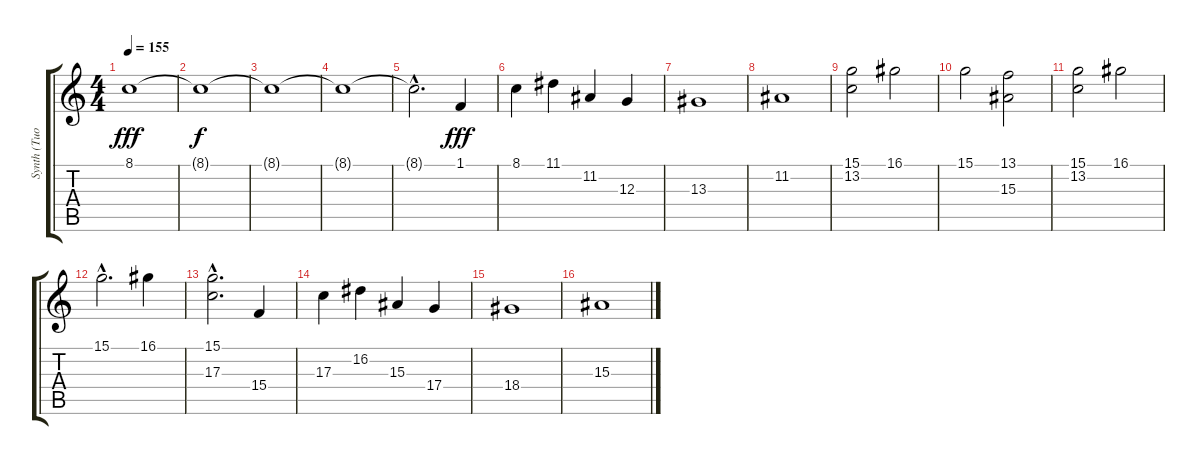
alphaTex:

\track ("Synth (Tuomas)" "Synth (Tuo") {instrument pad2warm}
\staff {score tabs}
\tuning (E4 B3 G3 D3 A2 E2) {hide}
\ts (4 4)
\tempo 155
\clef g2
\ks c
8.1.1{dy fff instrument pad2warm} |
8.1{t}.1{dy f} |
8.1{t}.1 |
8.1{t}.1 |
8.1{hac t}.2{d} 1.1.4{dy fff} |
8.1.4 11.1.4 11.2.4 12.3.4 |
13.3.1 |
11.2.1 |
(15.1 13.2).2 16.1.2 |
15.1.2 (13.1 15.3).2 |
(15.1 13.2).2 16.1.2 |
15.1{hac}.2{d} 16.1.4 |
(15.1{hac} 17.3{hac}).2{d} 15.4.4 |
17.3.4 16.2.4 15.3.4 17.4.4 |
18.4.1 |
15.3.1
